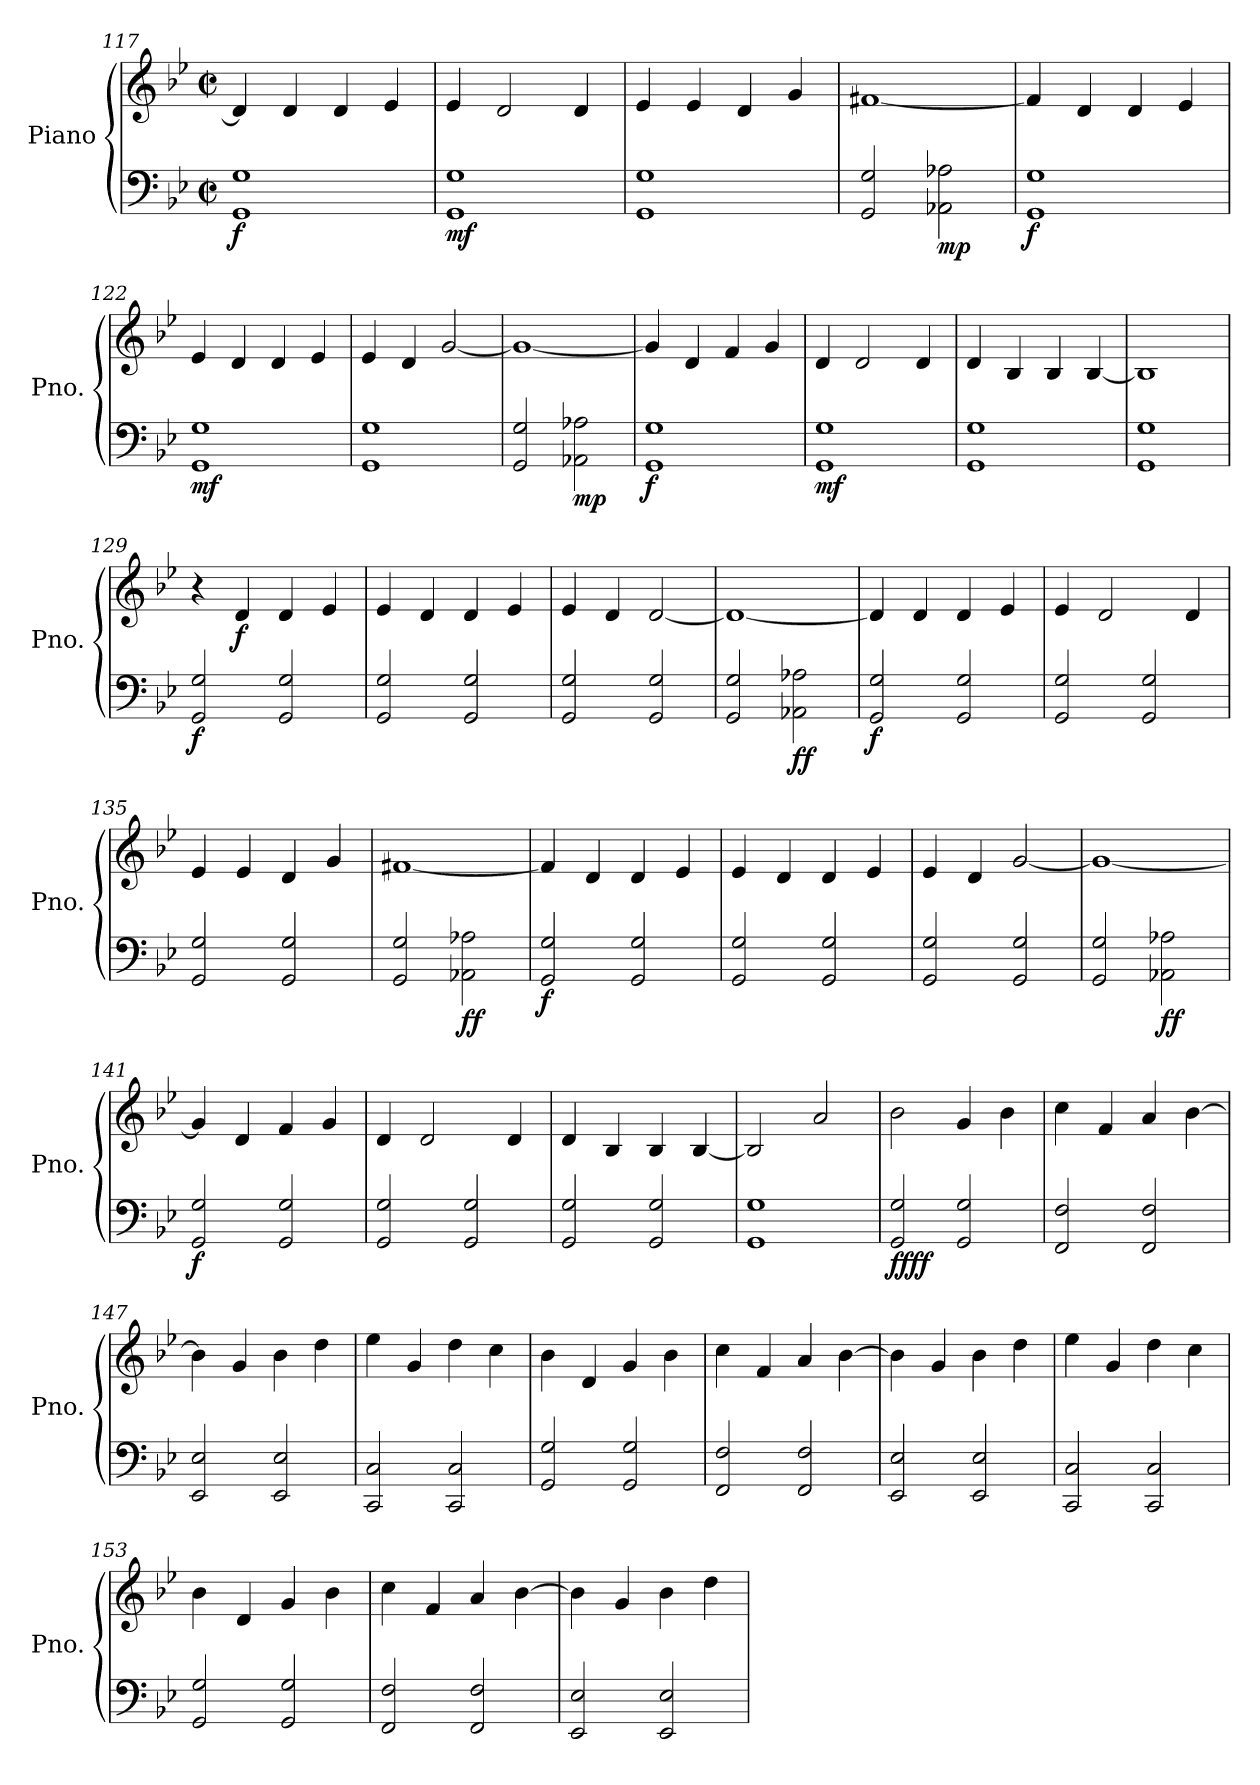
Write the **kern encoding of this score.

**kern	**kern	**dynam
*part1	*part1	*part1
*staff2	*staff1	*staff1/2
*I"Piano	*	*
*I'Pno.	*	*
*clefF4	*clefG2	*
*k[b-e-]	*k[b-e-]	*
*M2/2	*M2/2	*
*met(c|)	*met(c|)	*
=117	=117	=117
!	!	!LO:DY:b=2
1GG 1G	4d/]	f
.	4d/	.
.	4d/	.
.	4e-/	.
=118	=118	=118
!	!	!LO:DY:b=2
1GG 1G	4e-/	mf
.	2d/	.
.	4d/	.
=119	=119	=119
1GG 1G	4e-/	.
.	4e-/	.
.	4d/	.
.	4g/	.
!!LO:LB:g=z
=120	=120	=120
2GG/ 2G/	[1f#X	.
!	!	!LO:DY:b=2
2AA-X\ 2A-X\	.	mp
=121	=121	=121
!	!	!LO:DY:b=2
1GG 1G	4f#/]	f
.	4d/	.
.	4d/	.
.	4e-/	.
=122	=122	=122
!	!	!LO:DY:b=2
1GG 1G	4e-/	mf
.	4d/	.
.	4d/	.
.	4e-/	.
=123	=123	=123
1GG 1G	4e-/	.
.	4d/	.
.	[2g/	.
=124	=124	=124
2GG/ 2G/	1g_	.
!	!	!LO:DY:b=2
2AA-X\ 2A-X\	.	mp
=125	=125	=125
!	!	!LO:DY:b=2
1GG 1G	4g/]	f
.	4d/	.
.	4f/	.
.	4g/	.
=126	=126	=126
!	!	!LO:DY:b=2
1GG 1G	4d/	mf
.	2d/	.
.	4d/	.
=127	=127	=127
1GG 1G	4d/	.
.	4B-/	.
.	4B-/	.
.	[4B-/	.
=128	=128	=128
1GG 1G	1B-]	.
=129	=129	=129
!	!	!LO:DY:b=2
2GG/ 2G/	4r	f
!	!	!LO:DY:b
.	4d/	f
2GG/ 2G/	4d/	.
.	4e-/	.
!!LO:LB:g=z
=130	=130	=130
2GG/ 2G/	4e-/	.
.	4d/	.
2GG/ 2G/	4d/	.
.	4e-/	.
=131	=131	=131
2GG/ 2G/	4e-/	.
.	4d/	.
2GG/ 2G/	[2d/	.
=132	=132	=132
2GG/ 2G/	1d_	.
!	!	!LO:DY:b=2
2AA-X\ 2A-X\	.	ff
=133	=133	=133
!	!	!LO:DY:b=2
2GG/ 2G/	4d/]	f
.	4d/	.
2GG/ 2G/	4d/	.
.	4e-/	.
=134	=134	=134
2GG/ 2G/	4e-/	.
.	2d/	.
2GG/ 2G/	.	.
.	4d/	.
=135	=135	=135
2GG/ 2G/	4e-/	.
.	4e-/	.
2GG/ 2G/	4d/	.
.	4g/	.
=136	=136	=136
2GG/ 2G/	[1f#X	.
!	!	!LO:DY:b=2
2AA-X\ 2A-X\	.	ff
=137	=137	=137
!	!	!LO:DY:b=2
2GG/ 2G/	4f#/]	f
.	4d/	.
2GG/ 2G/	4d/	.
.	4e-/	.
=138	=138	=138
2GG/ 2G/	4e-/	.
.	4d/	.
2GG/ 2G/	4d/	.
.	4e-/	.
=139	=139	=139
2GG/ 2G/	4e-/	.
.	4d/	.
2GG/ 2G/	[2g/	.
!!LO:PB:g=z
=140	=140	=140
2GG/ 2G/	1g_	.
!	!	!LO:DY:b=2
2AA-X\ 2A-X\	.	ff
=141	=141	=141
!	!	!LO:DY:b=2
2GG/ 2G/	4g/]	f
.	4d/	.
2GG/ 2G/	4f/	.
.	4g/	.
=142	=142	=142
2GG/ 2G/	4d/	.
.	2d/	.
2GG/ 2G/	.	.
.	4d/	.
=143	=143	=143
2GG/ 2G/	4d/	.
.	4B-/	.
2GG/ 2G/	4B-/	.
.	[4B-/	.
=144	=144	=144
1GG 1G	2B-/]	.
.	2a/	.
=145	=145	=145
!	!	!LO:DY:b=2
!	!	!LO:DY:n=1:b
2GG/ 2G/	2b-\	ff ff
2GG/ 2G/	4g/	.
.	4b-\	.
=146	=146	=146
2FF/ 2F/	4cc\	.
.	4f/	.
2FF/ 2F/	4a/	.
.	[4b-\	.
=147	=147	=147
2EE-/ 2E-/	4b-\]	.
.	4g/	.
2EE-/ 2E-/	4b-\	.
.	4dd\	.
=148	=148	=148
2CC/ 2C/	4ee-\	.
.	4g/	.
2CC/ 2C/	4dd\	.
.	4cc\	.
!!LO:LB:g=z
=149	=149	=149
2GG/ 2G/	4b-\	.
.	4d/	.
2GG/ 2G/	4g/	.
.	4b-\	.
=150	=150	=150
2FF/ 2F/	4cc\	.
.	4f/	.
2FF/ 2F/	4a/	.
.	[4b-\	.
=151	=151	=151
2EE-/ 2E-/	4b-\]	.
.	4g/	.
2EE-/ 2E-/	4b-\	.
.	4dd\	.
=152	=152	=152
2CC/ 2C/	4ee-\	.
.	4g/	.
2CC/ 2C/	4dd\	.
.	4cc\	.
=153	=153	=153
2GG/ 2G/	4b-\	.
.	4d/	.
2GG/ 2G/	4g/	.
.	4b-\	.
=154	=154	=154
2FF/ 2F/	4cc\	.
.	4f/	.
2FF/ 2F/	4a/	.
.	[4b-\	.
=155	=155	=155
2EE-/ 2E-/	4b-\]	.
.	4g/	.
2EE-/ 2E-/	4b-\	.
.	4dd\	.
=	=	=
*-	*-	*-
